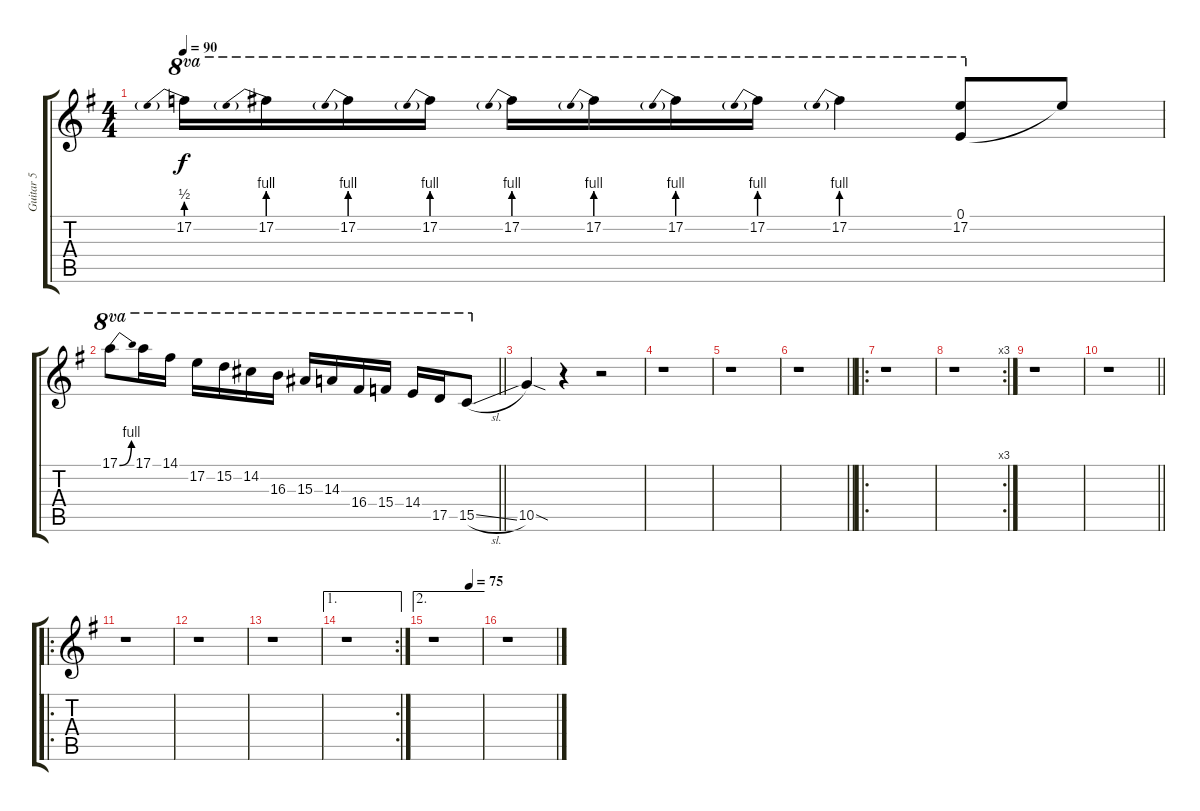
\track ("Guitar 5" "Guitar 5") {instrument overdrivenguitar}
\staff {score tabs}
\tuning (E4 B3 G3 D3 A2 E2) {hide}
\ts (4 4)
\tempo 90
\clef g2
\ks g
17.2{be (prebend 0 2 60 2)}.16{ot 8va dy f} 17.2{be (prebend 0 4 60 4)}.16{ot 8va} 17.2{be (prebend 0 4 60 4)}.16{ot 8va} 17.2{be (prebend 0 4 60 4)}.16{ot 8va} 17.2{be (prebend 0 4 60 4)}.16{ot 8va} 17.2{be (prebend 0 4 60 4)}.16{ot 8va} 17.2{be (prebend 0 4 60 4)}.16{ot 8va} 17.2{be (prebend 0 4 60 4)}.16{ot 8va} 17.2{be (prebend 0 4 60 4)}.4{ot 8va} (0.1 17.2).8{ot 8va} 0.1{t}.8 |
\barLineRight lightlight
17.1{be (bend 0 0 60 4)}.8{ot 8va} 17.1.16{ot 8va} 14.1.16{ot 8va} 17.2.16{ot 8va} 15.2.16{ot 8va} 14.2.16{ot 8va} 16.3.16{ot 8va} 15.3.16{ot 8va} 14.3.16{ot 8va} 16.4.16{ot 8va} 15.4.16{ot 8va} 14.4.16{ot 8va} 17.5.16{ot 8va} 15.5{sl}.8{ot 8va} |
10.5{sod}.4 r.4 r.2 |
r.1 |
r.1 |
\barLineRight lightlight
r.1 |
\ro
r.1 |
\rc 3
r.1 |
r.1 |
\barLineRight lightlight
r.1 |
\ro
r.1 |
r.1 |
r.1 |
\ae 1
\rc 2
r.1 |
\ae 2
\tempo (75 0.75)
r.1 |
r.1
